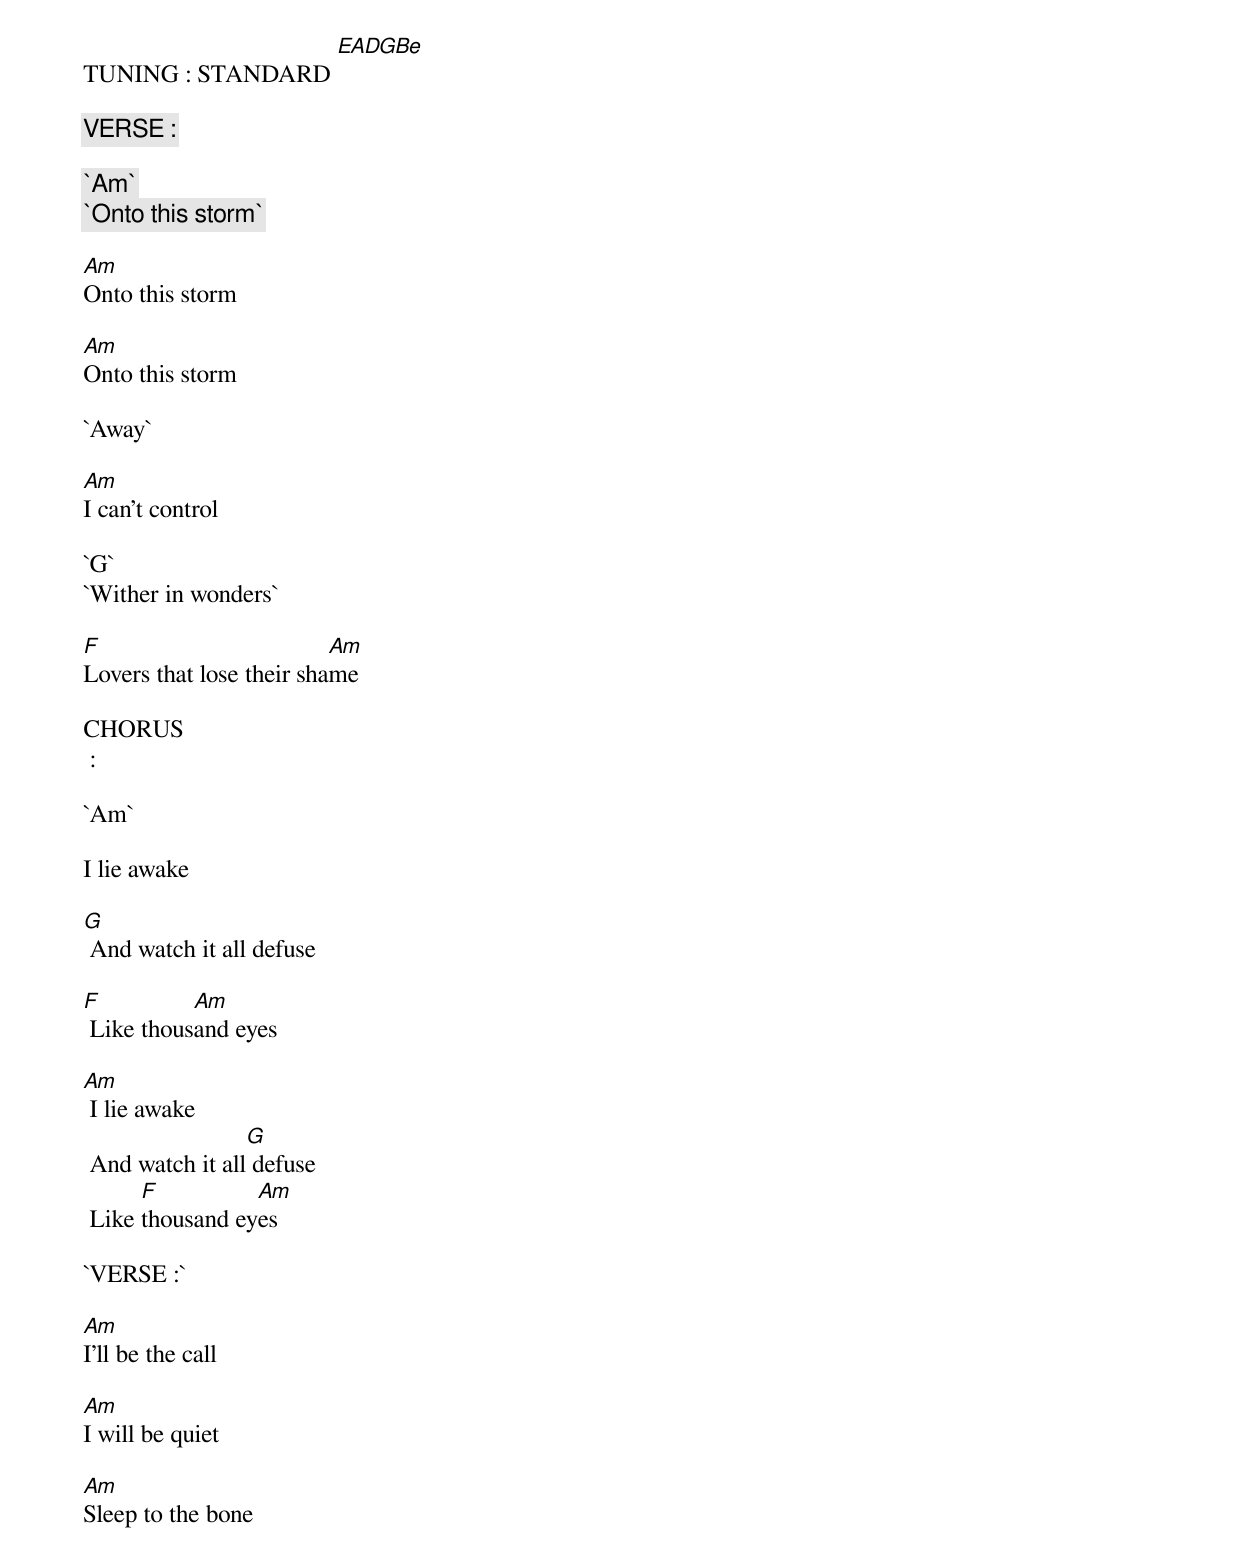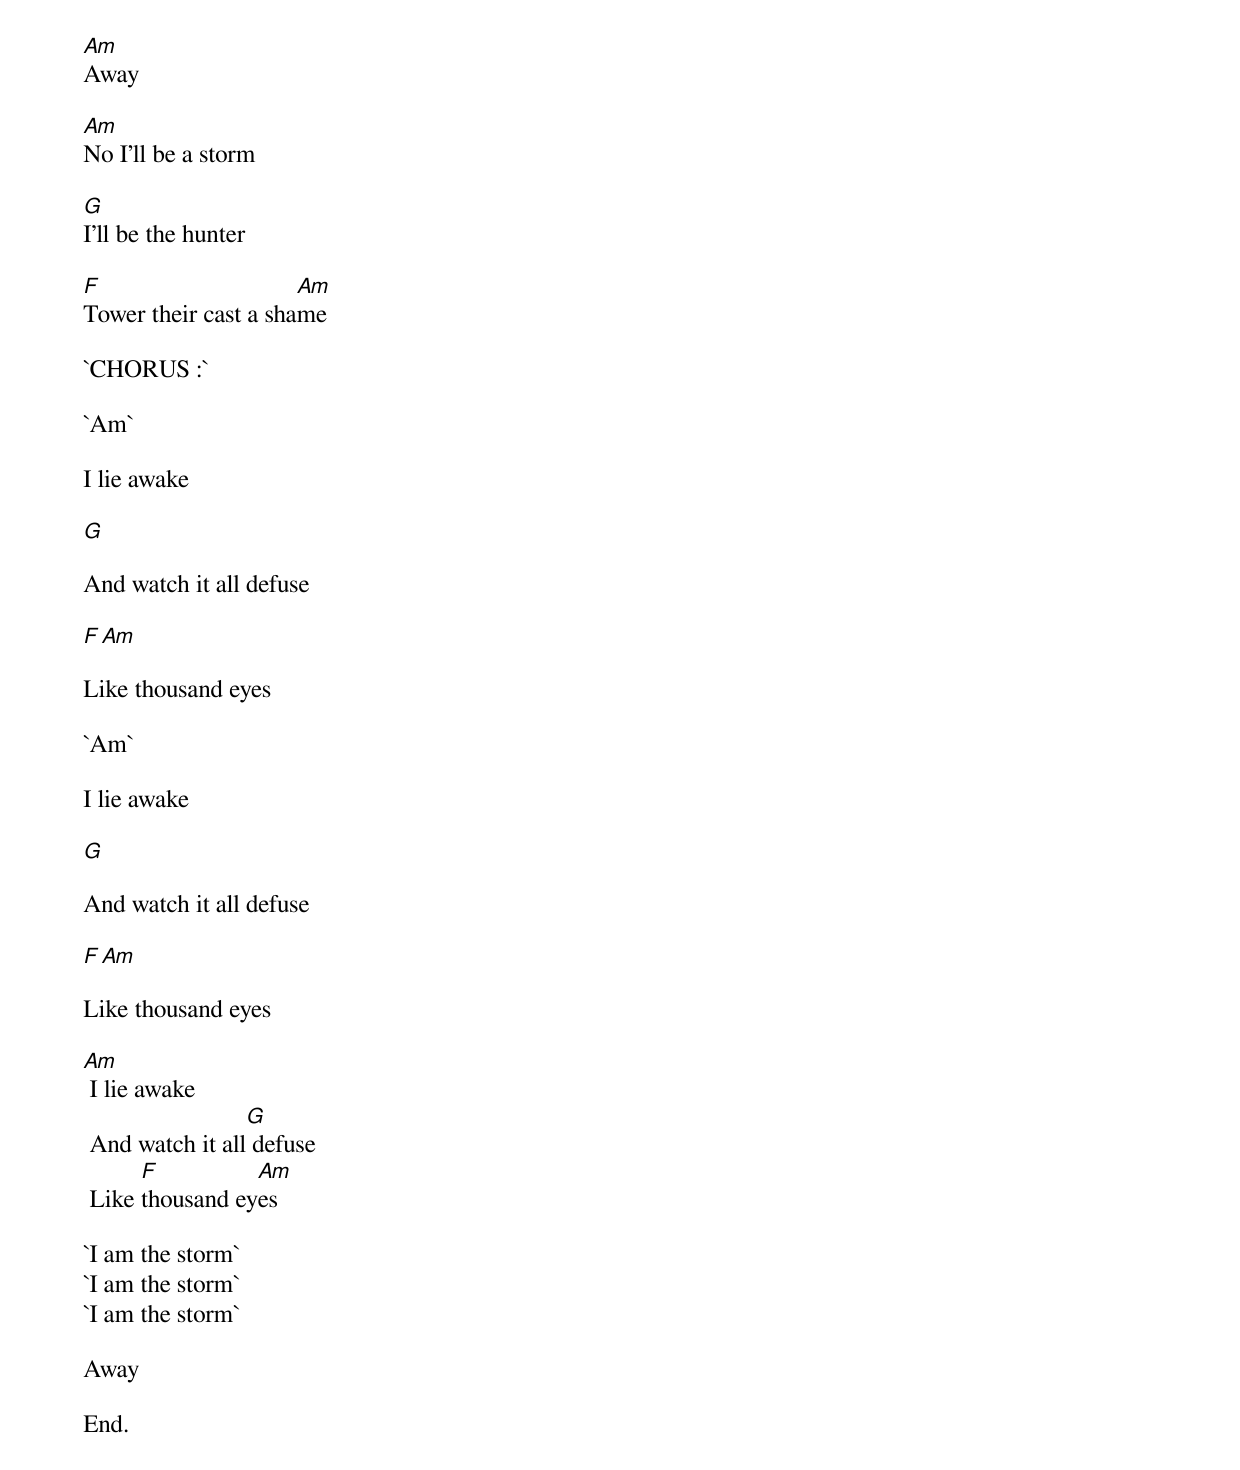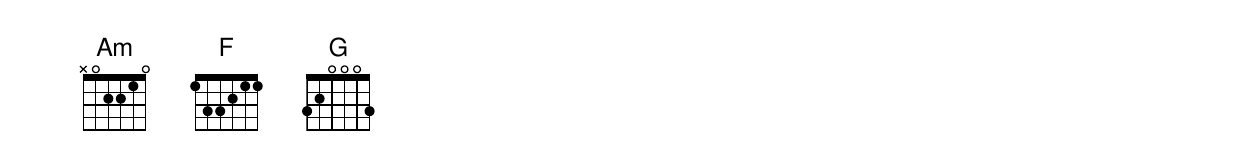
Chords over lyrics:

TUNING : STANDARD [EADGBe]

VERSE :

`Am`
`Onto this storm`

Am
Onto this storm

Am
Onto this storm

`Away`

Am
I can't control

`G`
`Wither in wonders`

F                         Am
Lovers that lose their shame

CHORUS
 :

`Am`

I lie awake

G
 And watch it all defuse

F          Am
 Like thousand eyes

Am
 I lie awake
                 G
 And watch it all defuse
      F          Am
 Like thousand eyes

`VERSE :`

Am
I'll be the call

Am
I will be quiet

Am
Sleep to the bone

Am
Away

Am
No I'll be a storm

G
I'll be the hunter

F                     Am
Tower their cast a shame

`CHORUS :`

`Am`

I lie awake

G

And watch it all defuse

F          Am

Like thousand eyes

`Am`

I lie awake

G

And watch it all defuse

F          Am

Like thousand eyes

Am
 I lie awake
                 G
 And watch it all defuse
      F          Am
 Like thousand eyes

`I am the storm`
`I am the storm`
`I am the storm`

Away

End.
